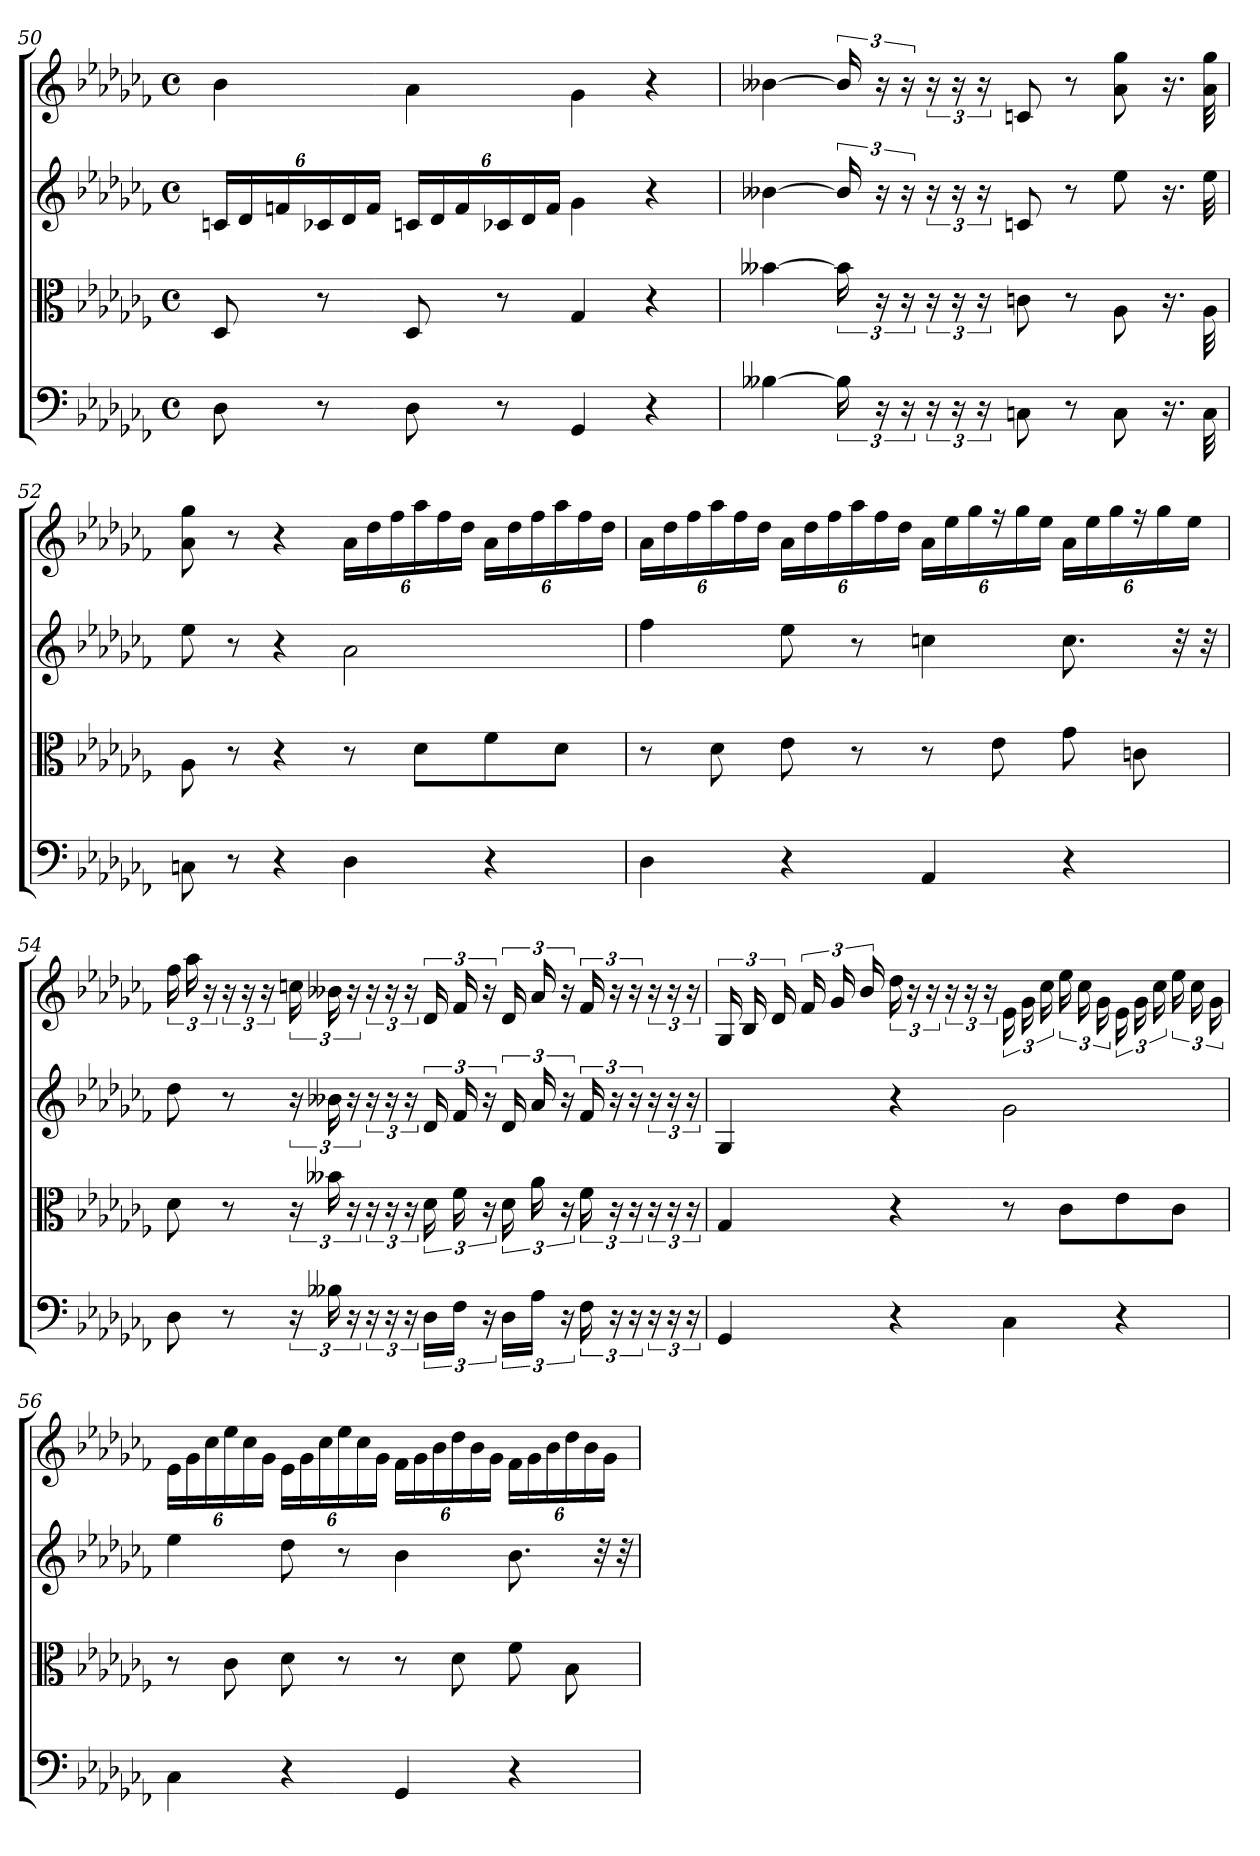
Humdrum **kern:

**kern	**kern	**kern	**kern
*part4	*part3	*part2	*part1
*staff4	*staff3	*staff2	*staff1
*clefF4	*clefC3	*clefG2	*clefG2
*k[b-e-a-d-g-c-f-]	*k[b-e-a-d-g-c-f-]	*k[b-e-a-d-g-c-f-]	*k[b-e-a-d-g-c-f-]
*a-:	*a-:	*a-:	*a-:
*M4/4	*M4/4	*M4/4	*M4/4
*met(c)	*met(c)	*met(c)	*met(c)
=50	=50	=50	=50
8D-\	8D-/	24cn/LL	4b-\
.	.	24d-/	.
.	.	24fn/	.
8r	8r	24c-X/	.
.	.	24d-/	.
.	.	24f/JJ	.
8D-\	8D-/	24cn/LL	4a-\
.	.	24d-/	.
.	.	24f/	.
8r	8r	24c-X/	.
.	.	24d-/	.
.	.	24f/JJ	.
4GG-/	4G-/	4g-\	4g-\
4r	4r	4r	4r
=51	=51	=51	=51
[4B--X\	[4b--X\	[4b--X\	[4b--X\
24B--\]	24b--\]	24b--/]	24b--/]
24r	24r	24r	24r
24r	24r	24r	24r
24r	24r	24r	24r
24r	24r	24r	24r
24r	24r	24r	24r
8Cn\	8cn\	8cn/	8cn/
8r	8r	8r	8r
8C\	8A-\	8ee-\	8a-\ 8gg-\
16.r	16.r	16.r	16.r
32C\	32A-\	32ee-\	32a-\ 32gg-\
=52	=52	=52	=52
8Cn\	8A-\	8ee-\	8a-\ 8gg-\
8r	8r	8r	8r
4r	4r	4r	4r
4D-\	8r	2a-\	24a-\LL
.	.	.	24dd-\
.	.	.	24ff-\
.	8d-\L	.	24aa-\
.	.	.	24ff-\
.	.	.	24dd-\JJ
4r	8f-\	.	24a-\LL
.	.	.	24dd-\
.	.	.	24ff-\
.	8d-\J	.	24aa-\
.	.	.	24ff-\
.	.	.	24dd-\JJ
=53	=53	=53	=53
4D-\	8r	4ff-\	24a-\LL
.	.	.	24dd-\
.	.	.	24ff-\
.	8d-\	.	24aa-\
.	.	.	24ff-\
.	.	.	24dd-\JJ
4r	8e-\	8ee-\	24a-\LL
.	.	.	24dd-\
.	.	.	24ff-\
.	8r	8r	24aa-\
.	.	.	24ff-\
.	.	.	24dd-\JJ
4AA-/	8r	4ccn\	24a-\LL
.	.	.	24ee-\
.	.	.	24gg-\
.	8e-\	.	24r
.	.	.	24gg-\
.	.	.	24ee-\JJ
4r	8g-\	8.cc\	24a-\LL
.	.	.	24ee-\
.	.	.	24gg-\
.	8cn\	.	24r
.	.	.	24gg-\
.	.	32r	.
.	.	.	24ee-\JJ
.	.	32r	.
=54	=54	=54	=54
8D-\	8d-\	8dd-\	24ff-\
.	.	.	24aa-\
.	.	.	24r
8r	8r	8r	24r
.	.	.	24r
.	.	.	24r
24r	24r	24r	24ccn\
24B--X\	24b--X\	24b--X\	24b--X\
24r	24r	24r	24r
24r	24r	24r	24r
24r	24r	24r	24r
24r	24r	24r	24r
24D-\LL	24d-\	24d-/	24d-/
24F-\JJ	24f-\	24f-/	24f-/
24r	24r	24r	24r
24D-\LL	24d-\	24d-/	24d-/
24A-\JJ	24a-\	24a-/	24a-/
24r	24r	24r	24r
24F-\	24f-\	24f-/	24f-/
24r	24r	24r	24r
24r	24r	24r	24r
24r	24r	24r	24r
24r	24r	24r	24r
24r	24r	24r	24r
=55	=55	=55	=55
4GG-/	4G-/	4G-/	24G-/
.	.	.	24B-/
.	.	.	24d-/
.	.	.	24f-/
.	.	.	24g-/
.	.	.	24b-/
4r	4r	4r	24dd-\
.	.	.	24r
.	.	.	24r
.	.	.	24r
.	.	.	24r
.	.	.	24r
4C-\	8r	2g-\	24e-\
.	.	.	24g-\
.	.	.	24cc-\
.	8c-\L	.	24ee-\
.	.	.	24cc-\
.	.	.	24g-\
4r	8e-\	.	24e-\
.	.	.	24g-\
.	.	.	24cc-\
.	8c-\J	.	24ee-\
.	.	.	24cc-\
.	.	.	24g-\
=56	=56	=56	=56
4C-\	8r	4ee-\	24e-\LL
.	.	.	24g-\
.	.	.	24cc-\
.	8c-\	.	24ee-\
.	.	.	24cc-\
.	.	.	24g-\JJ
4r	8d-\	8dd-\	24e-\LL
.	.	.	24g-\
.	.	.	24cc-\
.	8r	8r	24ee-\
.	.	.	24cc-\
.	.	.	24g-\JJ
4GG-/	8r	4b-\	24f-\LL
.	.	.	24g-\
.	.	.	24b-\
.	8d-\	.	24dd-\
.	.	.	24b-\
.	.	.	24g-\JJ
4r	8f-\	8.b-\	24f-\LL
.	.	.	24g-\
.	.	.	24b-\
.	8B-\	.	24dd-\
.	.	.	24b-\
.	.	32r	.
.	.	.	24g-\JJ
.	.	32r	.
=	=	=	=
*-	*-	*-	*-
